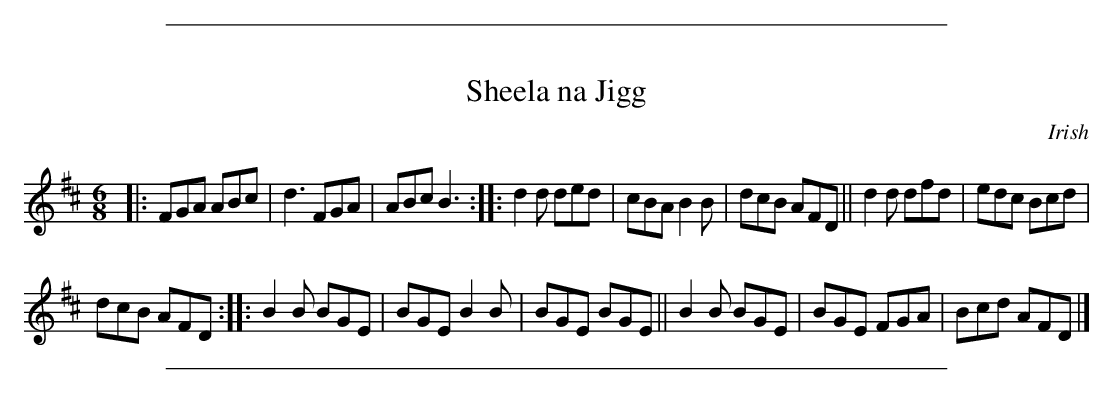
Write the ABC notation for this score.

X:1
T: Sheela na Jigg
O: Irish
M: 6/8
L: 1/8
K: D
|:\
FGA ABc | d3 FGA | ABc B3 :: d2d ded | cBA B2B | dcB AFD || d2d dfd | edc Bcd |
dcB AFD :: B2B BGE | BGE B2B | BGE BGE || B2B kBGE | BGE FGA | Bcd AFD |]
